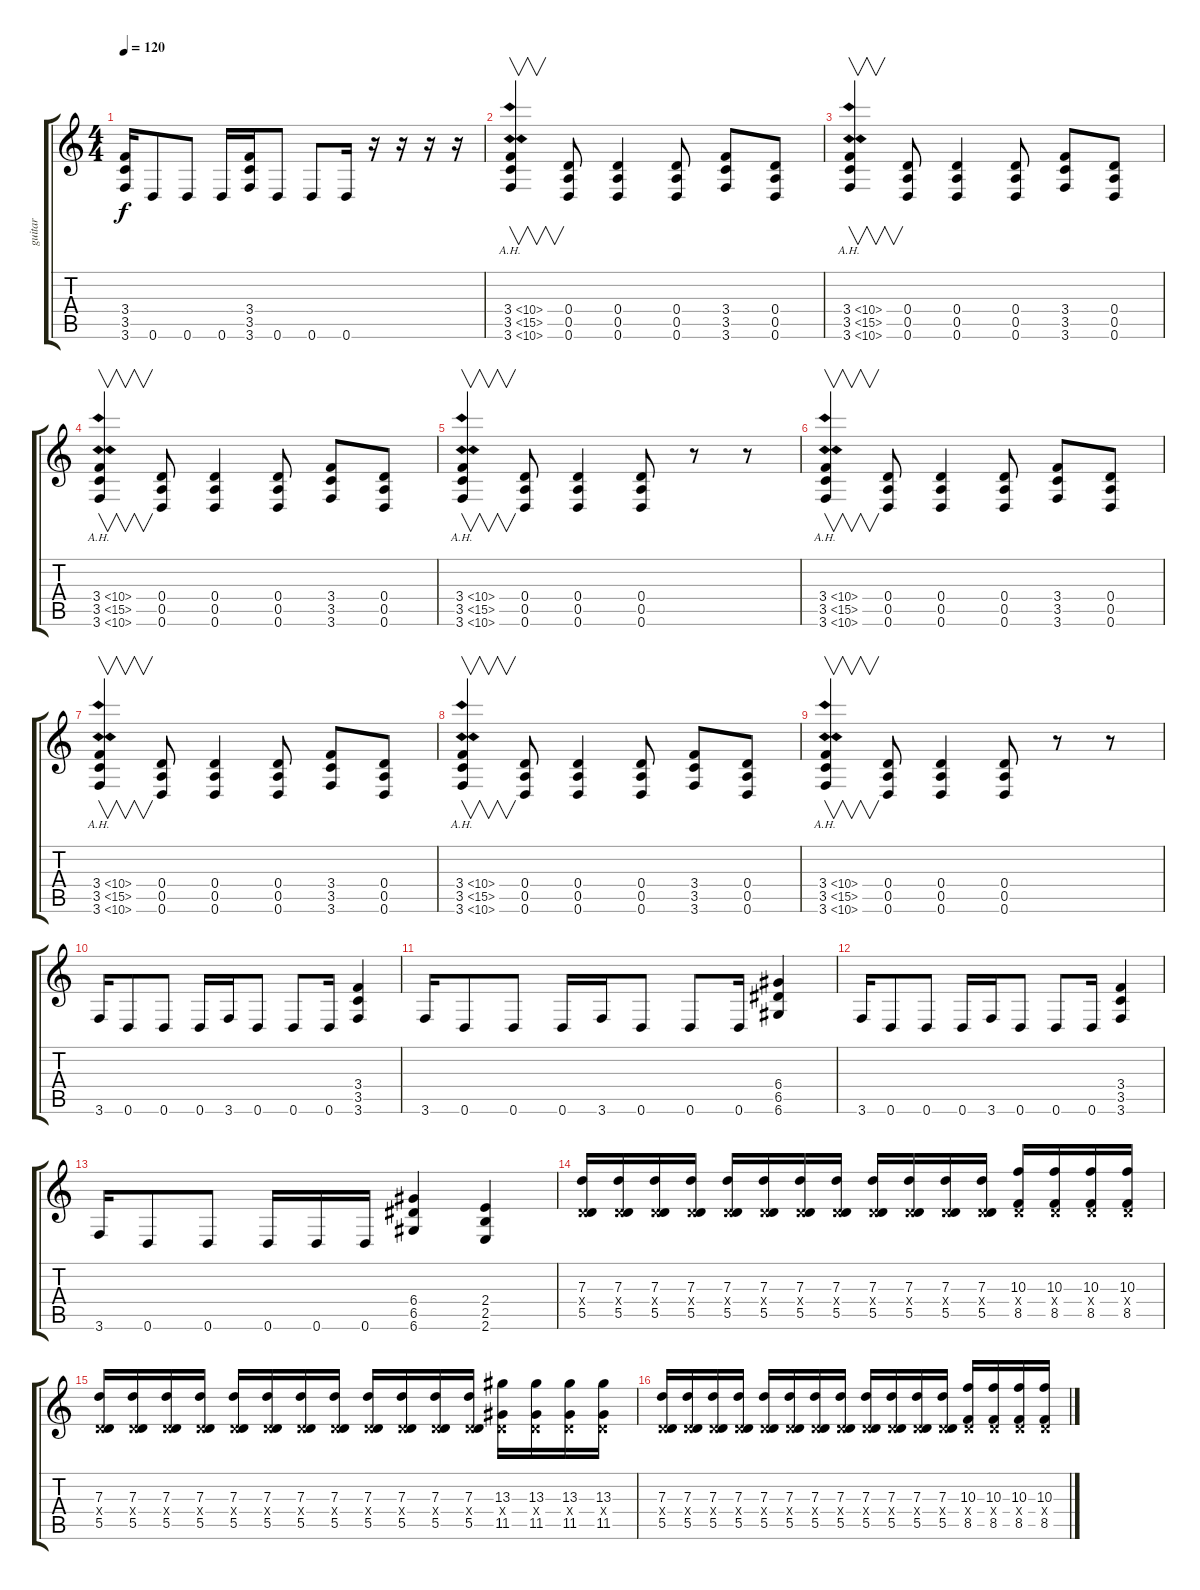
\track ("guitar" "guitar") {instrument distortionguitar}
\staff {score tabs}
\tuning (E4 B3 G3 D3 A2 D2) {hide}
\ts (4 4)
\tempo 120
\clef g2
\ks c
(3.4 3.5 3.6).16{dy f} 0.6.8 0.6.8 0.6.16 (3.4 3.5 3.6).16 0.6.8 0.6.8 0.6.16 r.16 r.16 r.16 r.16 |
(3.4{ah 7} 3.5{ah 12} 3.6{ah 7}).4{v} (0.4 0.5 0.6).8 (0.4 0.5 0.6).4 (0.4 0.5 0.6).8 (3.4 3.5 3.6).8 (0.4 0.5 0.6).8 |
(3.4{ah 7} 3.5{ah 12} 3.6{ah 7}).4{v} (0.4 0.5 0.6).8 (0.4 0.5 0.6).4 (0.4 0.5 0.6).8 (3.4 3.5 3.6).8 (0.4 0.5 0.6).8 |
(3.4{ah 7} 3.5{ah 12} 3.6{ah 7}).4{v} (0.4 0.5 0.6).8 (0.4 0.5 0.6).4 (0.4 0.5 0.6).8 (3.4 3.5 3.6).8 (0.4 0.5 0.6).8 |
(3.4{ah 7} 3.5{ah 12} 3.6{ah 7}).4{v} (0.4 0.5 0.6).8 (0.4 0.5 0.6).4 (0.4 0.5 0.6).8 r.8 r.8 |
(3.4{ah 7} 3.5{ah 12} 3.6{ah 7}).4{v} (0.4 0.5 0.6).8 (0.4 0.5 0.6).4 (0.4 0.5 0.6).8 (3.4 3.5 3.6).8 (0.4 0.5 0.6).8 |
(3.4{ah 7} 3.5{ah 12} 3.6{ah 7}).4{v} (0.4 0.5 0.6).8 (0.4 0.5 0.6).4 (0.4 0.5 0.6).8 (3.4 3.5 3.6).8 (0.4 0.5 0.6).8 |
(3.4{ah 7} 3.5{ah 12} 3.6{ah 7}).4{v} (0.4 0.5 0.6).8 (0.4 0.5 0.6).4 (0.4 0.5 0.6).8 (3.4 3.5 3.6).8 (0.4 0.5 0.6).8 |
(3.4{ah 7} 3.5{ah 12} 3.6{ah 7}).4{v} (0.4 0.5 0.6).8 (0.4 0.5 0.6).4 (0.4 0.5 0.6).8 r.8 r.8 |
3.6.16 0.6.8 0.6.8 0.6.16 3.6.16 0.6.8 0.6.8 0.6.16 (3.4 3.5 3.6).4 |
3.6.16 0.6.8 0.6.8 0.6.16 3.6.16 0.6.8 0.6.8 0.6.16 (6.4 6.5 6.6).4 |
3.6.16 0.6.8 0.6.8 0.6.16 3.6.16 0.6.8 0.6.8 0.6.16 (3.4 3.5 3.6).4 |
3.6.16 0.6.8 0.6.8 0.6.16 0.6.16 0.6.16 (6.4 6.5 6.6).4 (2.4 2.5 2.6).4 |
(7.3 0.4{x} 5.5).16 (7.3 0.4{x} 5.5).16 (7.3 0.4{x} 5.5).16 (7.3 0.4{x} 5.5).16 (7.3 0.4{x} 5.5).16 (7.3 0.4{x} 5.5).16 (7.3 0.4{x} 5.5).16 (7.3 0.4{x} 5.5).16 (7.3 0.4{x} 5.5).16 (7.3 0.4{x} 5.5).16 (7.3 0.4{x} 5.5).16 (7.3 0.4{x} 5.5).16 (10.3 0.4{x} 8.5).16 (10.3 0.4{x} 8.5).16 (10.3 0.4{x} 8.5).16 (10.3 0.4{x} 8.5).16 |
(7.3 0.4{x} 5.5).16 (7.3 0.4{x} 5.5).16 (7.3 0.4{x} 5.5).16 (7.3 0.4{x} 5.5).16 (7.3 0.4{x} 5.5).16 (7.3 0.4{x} 5.5).16 (7.3 0.4{x} 5.5).16 (7.3 0.4{x} 5.5).16 (7.3 0.4{x} 5.5).16 (7.3 0.4{x} 5.5).16 (7.3 0.4{x} 5.5).16 (7.3 0.4{x} 5.5).16 (13.3 0.4{x} 11.5).16 (13.3 0.4{x} 11.5).16 (13.3 0.4{x} 11.5).16 (13.3 0.4{x} 11.5).16 |
(7.3 0.4{x} 5.5).16 (7.3 0.4{x} 5.5).16 (7.3 0.4{x} 5.5).16 (7.3 0.4{x} 5.5).16 (7.3 0.4{x} 5.5).16 (7.3 0.4{x} 5.5).16 (7.3 0.4{x} 5.5).16 (7.3 0.4{x} 5.5).16 (7.3 0.4{x} 5.5).16 (7.3 0.4{x} 5.5).16 (7.3 0.4{x} 5.5).16 (7.3 0.4{x} 5.5).16 (10.3 0.4{x} 8.5).16 (10.3 0.4{x} 8.5).16 (10.3 0.4{x} 8.5).16 (10.3 0.4{x} 8.5).16
